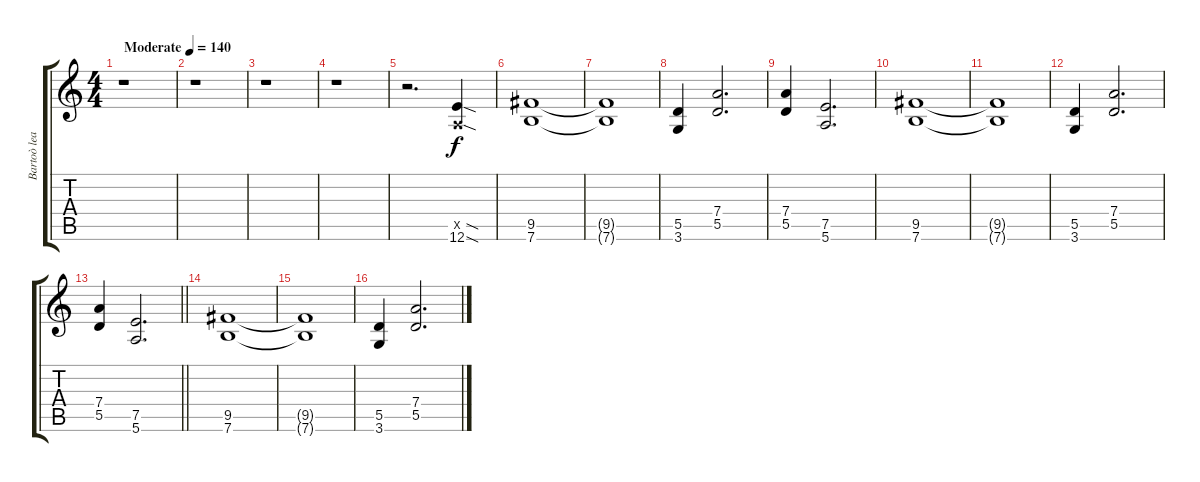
\track ("Bartoò lead" "Bartoò lea") {instrument distortionguitar}
\staff {score tabs}
\tuning (E4 B3 G3 D3 A2 E2) {hide}
\ts (4 4)
\tempo (140 "Moderate")
\clef g2
\ks c
r.1{dy f instrument distortionguitar} |
r.1 |
r.1 |
r.1 |
r.2{d} (0.5{sod x} 12.6{sod}).4 |
(9.5 7.6).1 |
(9.5{t} 7.6{t}).1 |
(5.5 3.6).4 (7.4 5.5).2{d} |
(7.4 5.5).4 (7.5 5.6).2{d} |
(9.5 7.6).1 |
(9.5{t} 7.6{t}).1 |
(5.5 3.6).4 (7.4 5.5).2{d} |
\barLineRight lightlight
(7.4 5.5).4 (7.5 5.6).2{d} |
\section ("" "")
(9.5 7.6).1 |
(9.5{t} 7.6{t}).1 |
(5.5 3.6).4 (7.4 5.5).2{d}
